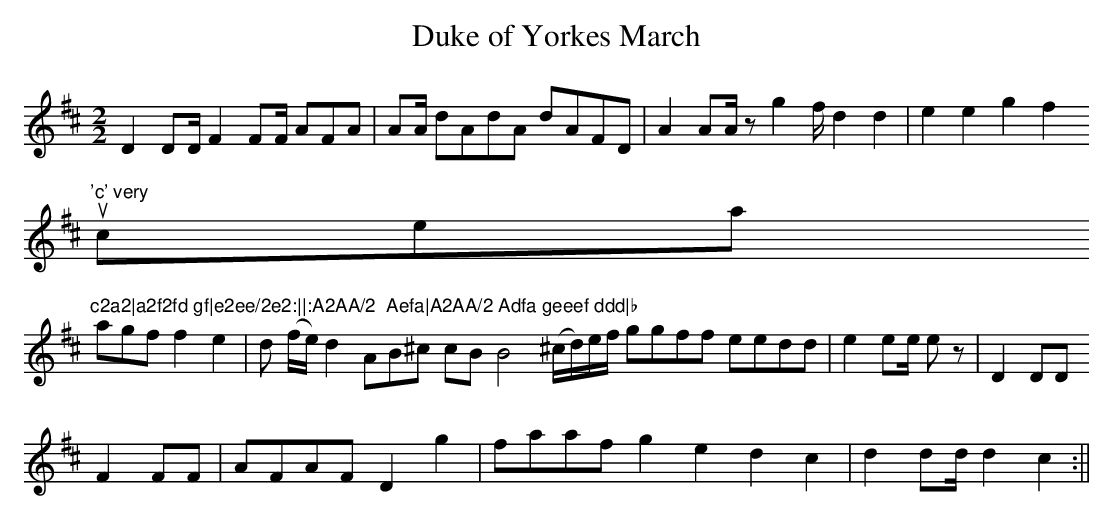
X:1
T:Duke of Yorkes March
M:2/2
L:1/8
K:D MAJOR
D2 DD/2 F2 FF/2 AFA|AA/2 dAdA dAFD|A2 AA/2 zg2f/2 d2d2|e2e2g2f2"'c' very
 unclear"c2a2|a2f2fd gf|e2ee/2e2:||:A2AA/2  Aefa|A2AA/2 Adfa geeef ddd|b
agf f2e2|d (f/2e/2)d2AB^c cBB4(^c/2d/2)e/2f/2 ggff eedd|e2ee/2 e z|D2DD
/2 F2 FF|AFAF D2g2|faaf g2e2d2c2|d2dd/2 d2c2:||
